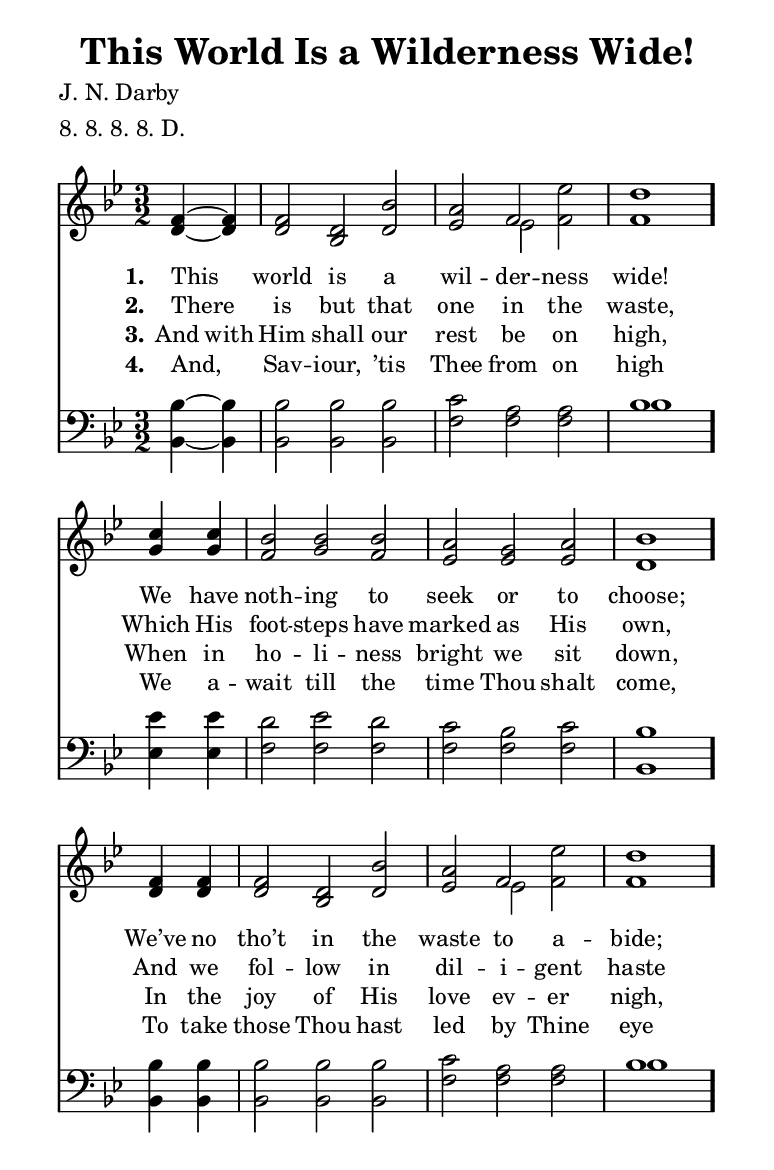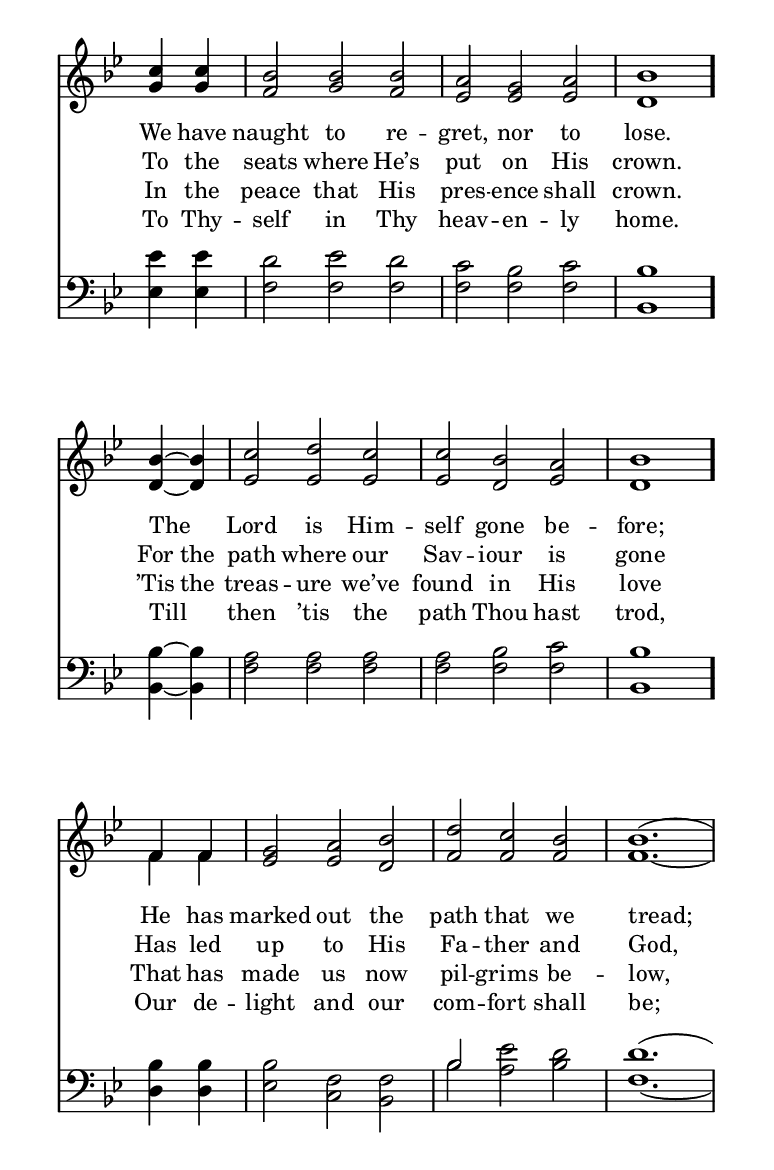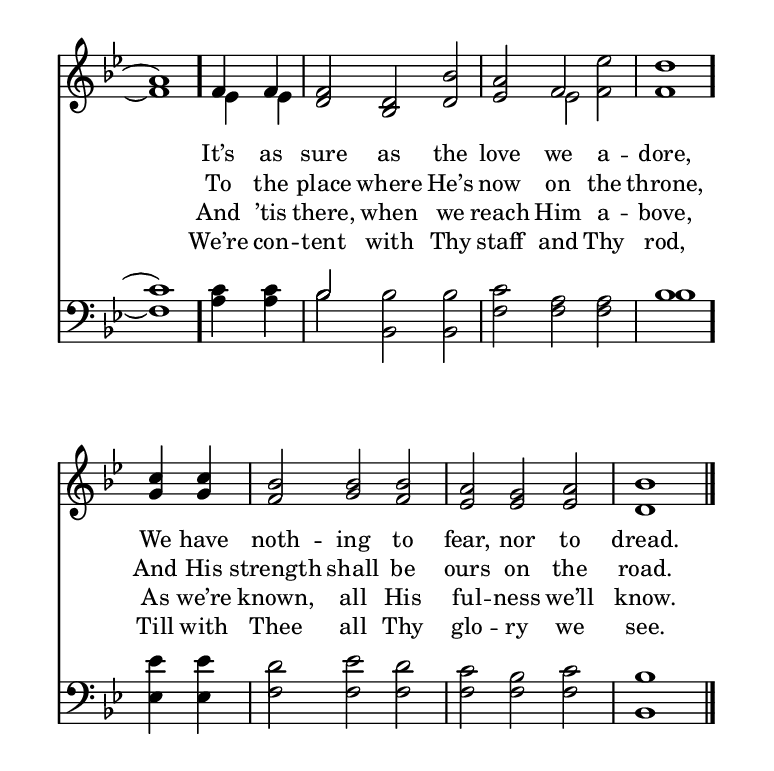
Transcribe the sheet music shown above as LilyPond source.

\include "common/global.ily"
\paper {
  \include "common/paper.ily"
  ragged-last-bottom = ##t
  systems-per-page = #(cond (is-eogsized 4) (#t #f))
  system-count = #(cond (is-eogsized 5) (#t #f))
}

\header{
  hymnnumber = "269"
  title = "This World Is a Wilderness Wide!"
  tunename = "Faithfulness"
  meter = "8. 8. 8. 8. D."
  poet = "J. N. Darby"
  composer = ""
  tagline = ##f
}

global = {
  \include "common/overrides.ily"
  \override Staff.TimeSignature.style = #'numbered
  \time 3/2
  \override Score.MetronomeMark.transparent = ##t % hide all fermata changes too
  \tempo 2=110
  \key bes \major
  \partial 2
  \autoBeamOff
}

patternA = { c4 c | c2 c c | c c c | c1 }
patternB = { c4 c | c2 c c | c c c | c1. | a1 }

notesSoprano = {
\global
\relative c' {

  \changePitch \patternA { f ~ f | f d bes' | a f ees' | d }
  \changePitch \patternA { c c | bes bes bes | a g a | bes }
  \changePitch \patternA { f f | f d bes' | a f ees' | d }
  \changePitch \patternA { c c | bes bes bes | a g a | bes }
  \changePitch \patternA { bes ~ bes | c d c | c bes a | bes }
  \changePitch \patternB { f f | g a bes | d c bes | bes( | a) }
  \changePitch \patternA { f f | f d bes' | a f ees' | d }
  \changePitch \patternA { c c | bes bes bes | a g a | bes }

  \bar "|."

}
}

notesAlto = {
\global
\relative e' {

  \changePitch \patternA { d ~ d | d bes d | ees ees f | f }
  \changePitch \patternA { g g | f g f | ees ees ees | d }
  \changePitch \patternA { d d | d bes d | ees ees f | f }
  \changePitch \patternA { g g | f g f | ees ees ees | d }
  \changePitch \patternA { d ~ d | ees ees ees | ees d ees | d }
  \changePitch \patternB { f f | ees ees d | f f f | f ~ | f }
  \changePitch \patternA { ees ees | d bes d | ees ees f | f }
  \changePitch \patternA { g g | f g f | ees ees ees | d }

}
}

notesTenor = {
\global
\relative a {

  \changePitch \patternA { bes ~ bes | bes bes bes | c a a | bes }
  \changePitch \patternA { ees ees | d ees d | c bes c | bes }
  \changePitch \patternA { bes bes | bes bes bes | c a a | bes }
  \changePitch \patternA { ees ees | d ees d | c bes c | bes }
  \changePitch \patternA { bes ~ bes | a a a | a bes c | bes }
  \changePitch \patternB { bes bes | bes f f | bes ees d | d( | c) }
  \changePitch \patternA { c c | bes bes bes | c a a | bes }
  \changePitch \patternA { ees ees | d ees d | c bes c | bes }

}
}

notesBass = {
\global
\relative f, {

  \changePitch \patternA { bes ~ bes | bes bes bes | f' f f | bes }
  \changePitch \patternA { ees, ees | f f f | f f f | bes, }
  \changePitch \patternA { bes bes | bes bes bes | f' f f | bes }
  \changePitch \patternA { ees, ees | f f f | f f f | bes, }
  \changePitch \patternA { bes ~ bes | f' f f | f f f | bes, }
  \changePitch \patternB { d d | ees c bes | bes' a bes | f ~ | f }
  \changePitch \patternA { a a | bes bes, bes | f' f f | bes }
  \changePitch \patternA { ees, ees | f f f | f f f | bes, }

}
}

wordsA = \lyricmode {
\set stanza = "1."

This world is a wil -- der -- ness wide! \bar "."
We have noth -- ing to seek or to choose; \bar "."
We’ve no tho’t in the waste to a -- bide; \bar "."
We have naught to re -- gret, nor to lose. \bar "."
The Lord is Him -- self gone be -- fore; \bar "."
He has marked out the path that we tread; \bar "."
It’s as sure as the love we a -- dore, \bar "."
We have noth -- ing to fear, nor to dread. \bar "."

}

wordsB = \lyricmode {
\set stanza = "2."

There is but that one in the waste,
Which His foot -- steps have marked as His own,
And we fol -- low in dil -- i -- gent haste
To the seats where He’s put on His crown.
{ \mon } For the { \moff } path where our Sav -- iour is gone
Has led up to His Fa -- ther and God,
To the place where He’s now on the throne,
And His strength shall be ours on the road.

}

wordsC = \lyricmode {
\set stanza = "3."

{ \mon } And with { \moff } Him shall our rest be on high,
When in ho -- li -- ness bright we sit down,
In the joy of His love ev -- er nigh,
In the peace that His pres -- ence shall crown.
{ \mon } ’Tis the { \moff } treas -- ure we’ve found in His love
That has made us now pil -- grims be -- low,
And ’tis there, when we reach Him a -- bove,
As we’re known, all His ful -- ness we’ll know.

}

wordsD = \lyricmode {
\set stanza = "4."

And, Sav -- iour, ’tis Thee from on high
We a -- wait till the time Thou shalt come,
To take those Thou hast led by Thine eye
To Thy -- self in Thy heav -- en -- ly home.
Till then ’tis the path Thou hast trod,
Our de -- light and our com -- fort shall be;
We’re con -- tent with Thy staff and Thy rod,
Till with Thee all Thy glo -- ry we see.

}

\score {
  \context ChoirStaff <<
    \context Staff = upper <<
      \set ChoirStaff.systemStartDelimiter = #'SystemStartBar
      \set ChoirStaff.printPartCombineTexts = ##f
      \partcombine #'(2 . 9) \notesSoprano \notesAlto
      \context NullVoice = sopranos { \voiceOne << \notesSoprano >> }
      \context NullVoice = altos { \voiceTwo << \notesAlto >> }
      \context Lyrics = one   \lyricsto sopranos \wordsA
      \context Lyrics = two   \lyricsto sopranos \wordsB
      \context Lyrics = three \lyricsto sopranos \wordsC
      \context Lyrics = four  \lyricsto sopranos \wordsD
    >>
    \context Staff = men <<
      \clef bass
      \set ChoirStaff.printPartCombineTexts = ##f
      \partcombine #'(2 . 9) \notesTenor \notesBass
      \context NullVoice = tenors { \voiceOne << \notesTenor >> }
      \context NullVoice = basses { \voiceTwo << \notesBass >> }
    >>
  >>
  \layout {
    \include "common/layout.ily"
  }
  \midi{
    \include "common/midi.ily"
  }
}

\version "2.19.49"  % necessary for upgrading to future LilyPond versions.

% vi:set et ts=2 sw=2 ai nocindent syntax=lilypond:
